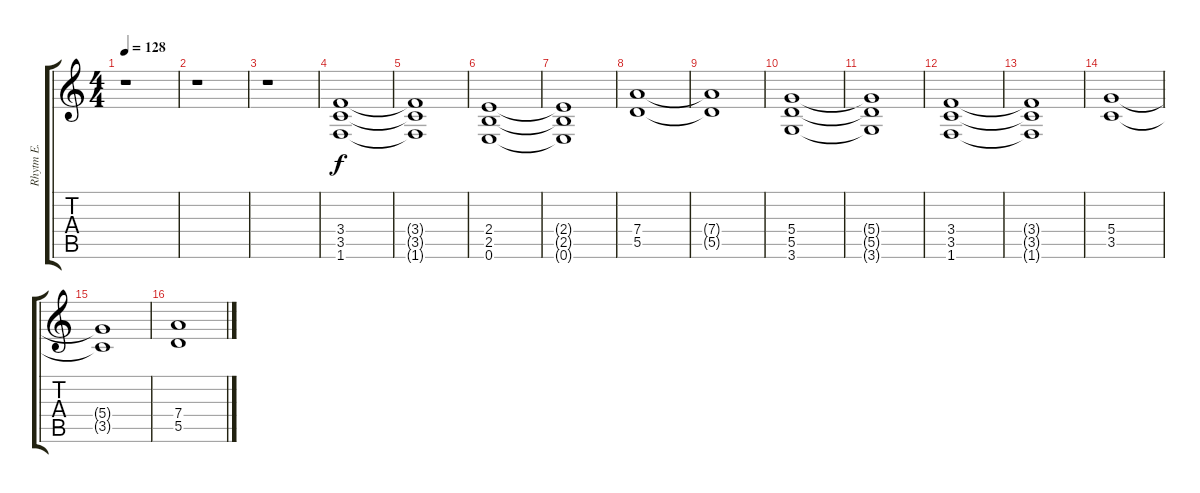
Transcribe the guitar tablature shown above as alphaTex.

\track ("Rhytm E." "Rhytm E.") {instrument distortionguitar}
\staff {score tabs}
\tuning (E4 B3 G3 D3 A2 E2) {hide}
\ts (4 4)
\tempo 128
\clef g2
\ks c
r.1{dy f} |
r.1 |
r.1 |
(3.4 3.5 1.6).1{volume 10 instrument distortionguitar} |
(3.4{t} 3.5{t} 1.6{t}).1 |
(2.4 2.5 0.6).1 |
(2.4{t} 2.5{t} 0.6{t}).1 |
(7.4 5.5).1 |
(7.4{t} 5.5{t}).1 |
(5.4 5.5 3.6).1 |
(5.4{t} 5.5{t} 3.6{t}).1 |
(3.4 3.5 1.6).1 |
(3.4{t} 3.5{t} 1.6{t}).1 |
(5.4 3.5).1 |
(5.4{t} 3.5{t}).1 |
(7.4 5.5).1
